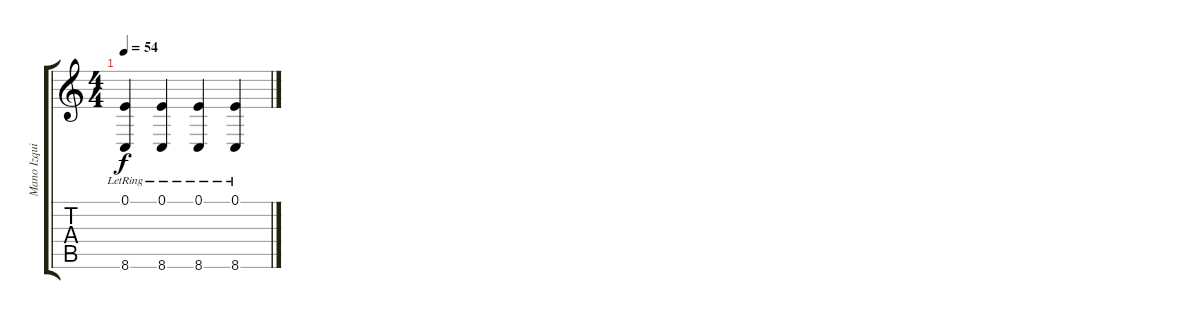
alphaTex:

\track ("Mano Izquierda" "Mano Izqui") {instrument electricgrandpiano}
\staff {score tabs}
\tuning (E4 B3 G3 D3 A2 E2) {hide}
\ts (4 4)
\tempo 54
\clef g2
\ks c
(0.1{lr} 8.6{lr}).4{dy f} (0.1{lr} 8.6{lr}).4 (0.1{lr} 8.6{lr}).4 (0.1{lr} 8.6{lr}).4
